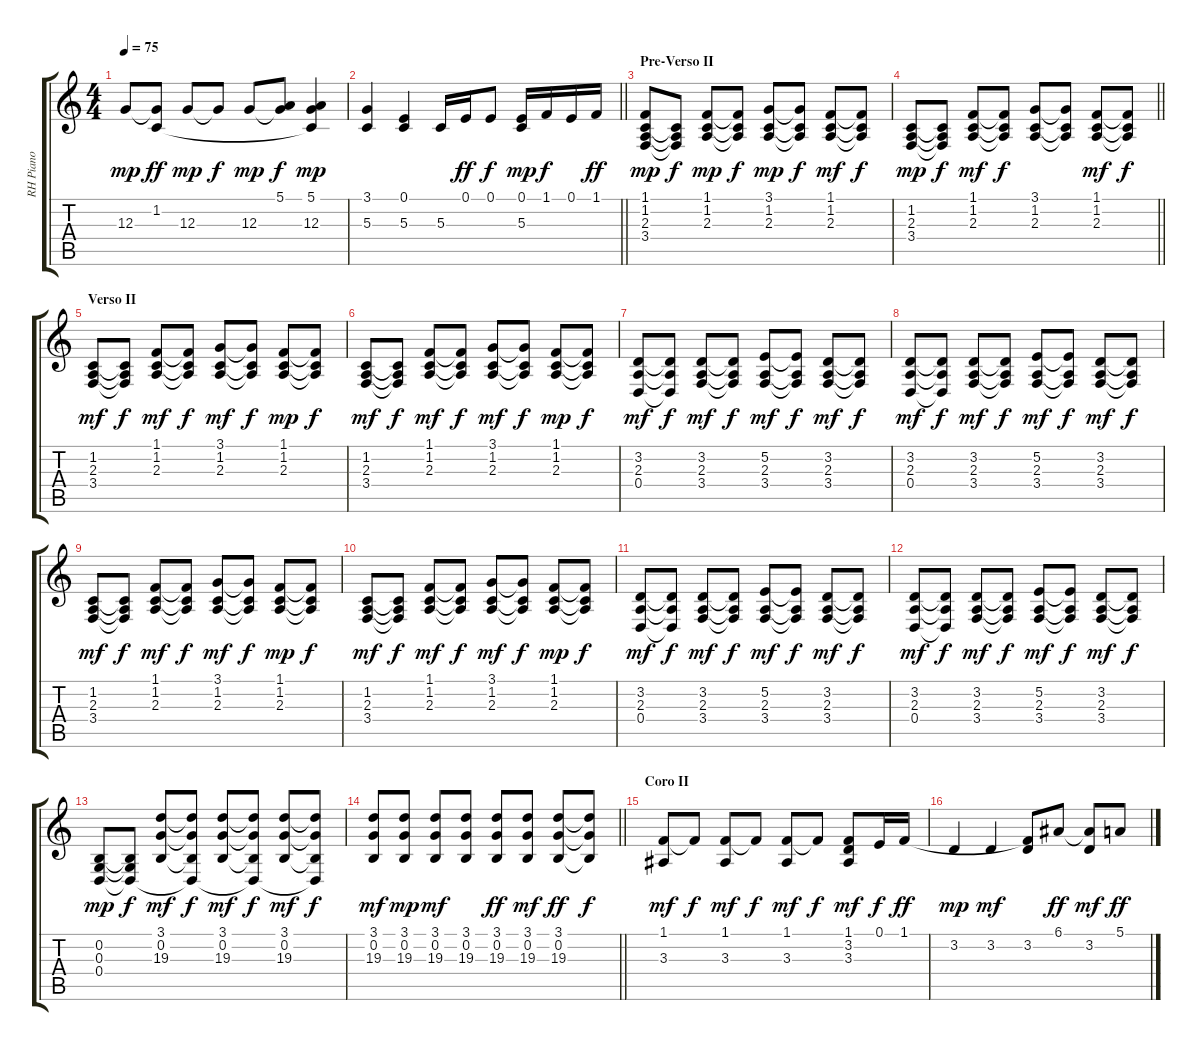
\track ("RH Piano" "RH Piano") {instrument acousticgrandpiano}
\staff {score tabs}
\tuning (E4 B3 G3 D3 A2 E2) {hide}
\ts (4 4)
\tempo 75
\clef g2
\ks c
12.3.8{dy mp} (1.2 12.3{t}).8{dy ff} 12.3.8{dy mp} 12.3{t}.8{dy f} 12.3.8{dy mp} (5.1{t} 12.3{t}).8{dy f} (5.1 1.2{t} 12.3).4{dy mp} |
\barLineRight lightlight
(3.1 5.3).4 (0.1 5.3).4 5.3.16 0.1.16{dy ff} 0.1.8{dy f} (0.1 5.3).16{dy mp} 1.1.16{dy f} 0.1.16 1.1.16{dy ff} |
\section ("" "Pre-Verso II")
(1.1 1.2 2.3 3.4).8{dy mp} (1.2{t} 2.3{t} 3.4{t}).8{dy f} (1.1 1.2 2.3).8{dy mp} (1.1{t} 1.2{t} 2.3{t}).8{dy f} (3.1 1.2 2.3).8{dy mp} (3.1{t} 1.2{t} 2.3{t}).8{dy f} (1.1 1.2 2.3).8{dy mf} (1.1{t} 1.2{t} 2.3{t}).8{dy f} |
\barLineRight lightlight
(1.2 2.3 3.4).8{dy mp} (1.2{t} 2.3{t} 3.4{t}).8{dy f} (1.1 1.2 2.3).8{dy mf} (1.1{t} 1.2{t} 2.3{t}).8{dy f} (3.1 1.2 2.3).8 (3.1{t} 1.2{t} 2.3{t}).8 (1.1 1.2 2.3).8{dy mf} (1.1{t} 1.2{t} 2.3{t}).8{dy f} |
\section ("" "Verso II")
(1.2 2.3 3.4).8{dy mf} (1.2{t} 2.3{t} 3.4{t}).8{dy f} (1.1 1.2 2.3).8{dy mf} (1.1{t} 1.2{t} 2.3{t}).8{dy f} (3.1 1.2 2.3).8{dy mf} (3.1{t} 1.2{t} 2.3{t}).8{dy f} (1.1 1.2 2.3).8{dy mp} (1.1{t} 1.2{t} 2.3{t}).8{dy f} |
(1.2 2.3 3.4).8{dy mf} (1.2{t} 2.3{t} 3.4{t}).8{dy f} (1.1 1.2 2.3).8{dy mf} (1.1{t} 1.2{t} 2.3{t}).8{dy f} (3.1 1.2 2.3).8{dy mf} (3.1{t} 1.2{t} 2.3{t}).8{dy f} (1.1 1.2 2.3).8{dy mp} (1.1{t} 1.2{t} 2.3{t}).8{dy f} |
(3.2 2.3 0.4).8{dy mf} (3.2{t} 2.3{t} 0.4{t}).8{dy f} (3.2 2.3 3.4).8{dy mf} (3.2{t} 2.3{t} 3.4{t}).8{dy f} (5.2 2.3 3.4).8{dy mf} (5.2{t} 2.3{t} 3.4{t}).8{dy f} (3.2 2.3 3.4).8{dy mf} (3.2{t} 2.3{t} 3.4{t}).8{dy f} |
(3.2 2.3 0.4).8{dy mf} (3.2{t} 2.3{t} 0.4{t}).8{dy f} (3.2 2.3 3.4).8{dy mf} (3.2{t} 2.3{t} 3.4{t}).8{dy f} (5.2 2.3 3.4).8{dy mf} (5.2{t} 2.3{t} 3.4{t}).8{dy f} (3.2 2.3 3.4).8{dy mf} (3.2{t} 2.3{t} 3.4{t}).8{dy f} |
(1.2 2.3 3.4).8{dy mf} (1.2{t} 2.3{t} 3.4{t}).8{dy f} (1.1 1.2 2.3).8{dy mf} (1.1{t} 1.2{t} 2.3{t}).8{dy f} (3.1 1.2 2.3).8{dy mf} (3.1{t} 1.2{t} 2.3{t}).8{dy f} (1.1 1.2 2.3).8{dy mp} (1.1{t} 1.2{t} 2.3{t}).8{dy f} |
(1.2 2.3 3.4).8{dy mf} (1.2{t} 2.3{t} 3.4{t}).8{dy f} (1.1 1.2 2.3).8{dy mf} (1.1{t} 1.2{t} 2.3{t}).8{dy f} (3.1 1.2 2.3).8{dy mf} (3.1{t} 1.2{t} 2.3{t}).8{dy f} (1.1 1.2 2.3).8{dy mp} (1.1{t} 1.2{t} 2.3{t}).8{dy f} |
(3.2 2.3 0.4).8{dy mf} (3.2{t} 2.3{t} 0.4{t}).8{dy f} (3.2 2.3 3.4).8{dy mf} (3.2{t} 2.3{t} 3.4{t}).8{dy f} (5.2 2.3 3.4).8{dy mf} (5.2{t} 2.3{t} 3.4{t}).8{dy f} (3.2 2.3 3.4).8{dy mf} (3.2{t} 2.3{t} 3.4{t}).8{dy f} |
(3.2 2.3 0.4).8{dy mf} (3.2{t} 2.3{t} 0.4{t}).8{dy f} (3.2 2.3 3.4).8{dy mf} (3.2{t} 2.3{t} 3.4{t}).8{dy f} (5.2 2.3 3.4).8{dy mf} (5.2{t} 2.3{t} 3.4{t}).8{dy f} (3.2 2.3 3.4).8{dy mf} (3.2{t} 2.3{t} 3.4{t}).8{dy f} |
(0.2 0.3 0.4).8{dy mp} (0.2{t} 0.3{t} 0.4{t}).8{dy f} (3.1 0.2 19.3).8{dy mf} (3.1{t} 0.2{t} 19.3{t} 0.4{t}).8{dy f} (3.1 0.2 19.3).8{dy mf} (3.1{t} 0.2{t} 19.3{t} 0.4{t}).8{dy f} (3.1 0.2 19.3).8{dy mf} (3.1{t} 0.2{t} 19.3{t} 0.4{t}).8{dy f} |
\barLineRight lightlight
(3.1 0.2 19.3).8{dy mf} (3.1 0.2 19.3).8{dy mp} (3.1 0.2 19.3).8{dy mf} (3.1 0.2 19.3).8 (3.1 0.2 19.3).8{dy ff} (3.1 0.2 19.3).8{dy mf} (3.1 0.2 19.3).8{dy ff} (3.1{t} 0.2{t} 19.3{t}).8{dy f} |
\section ("" "Coro II")
(1.1 3.3).8{dy mf} 1.1{t}.8{dy f} (1.1 3.3).8{dy mf} 1.1{t}.8{dy f} (1.1 3.3).8{dy mf} 1.1{t}.8{dy f} (1.1 3.2 3.3).8{dy mf} 0.1.16{dy f} 1.1.16{dy ff} |
3.2.4{dy mp} 3.2.4{dy mf} (1.1{t} 3.2).8 6.1.8{dy ff} (6.1{t} 3.2).8{dy mf} 5.1.8{dy ff}
